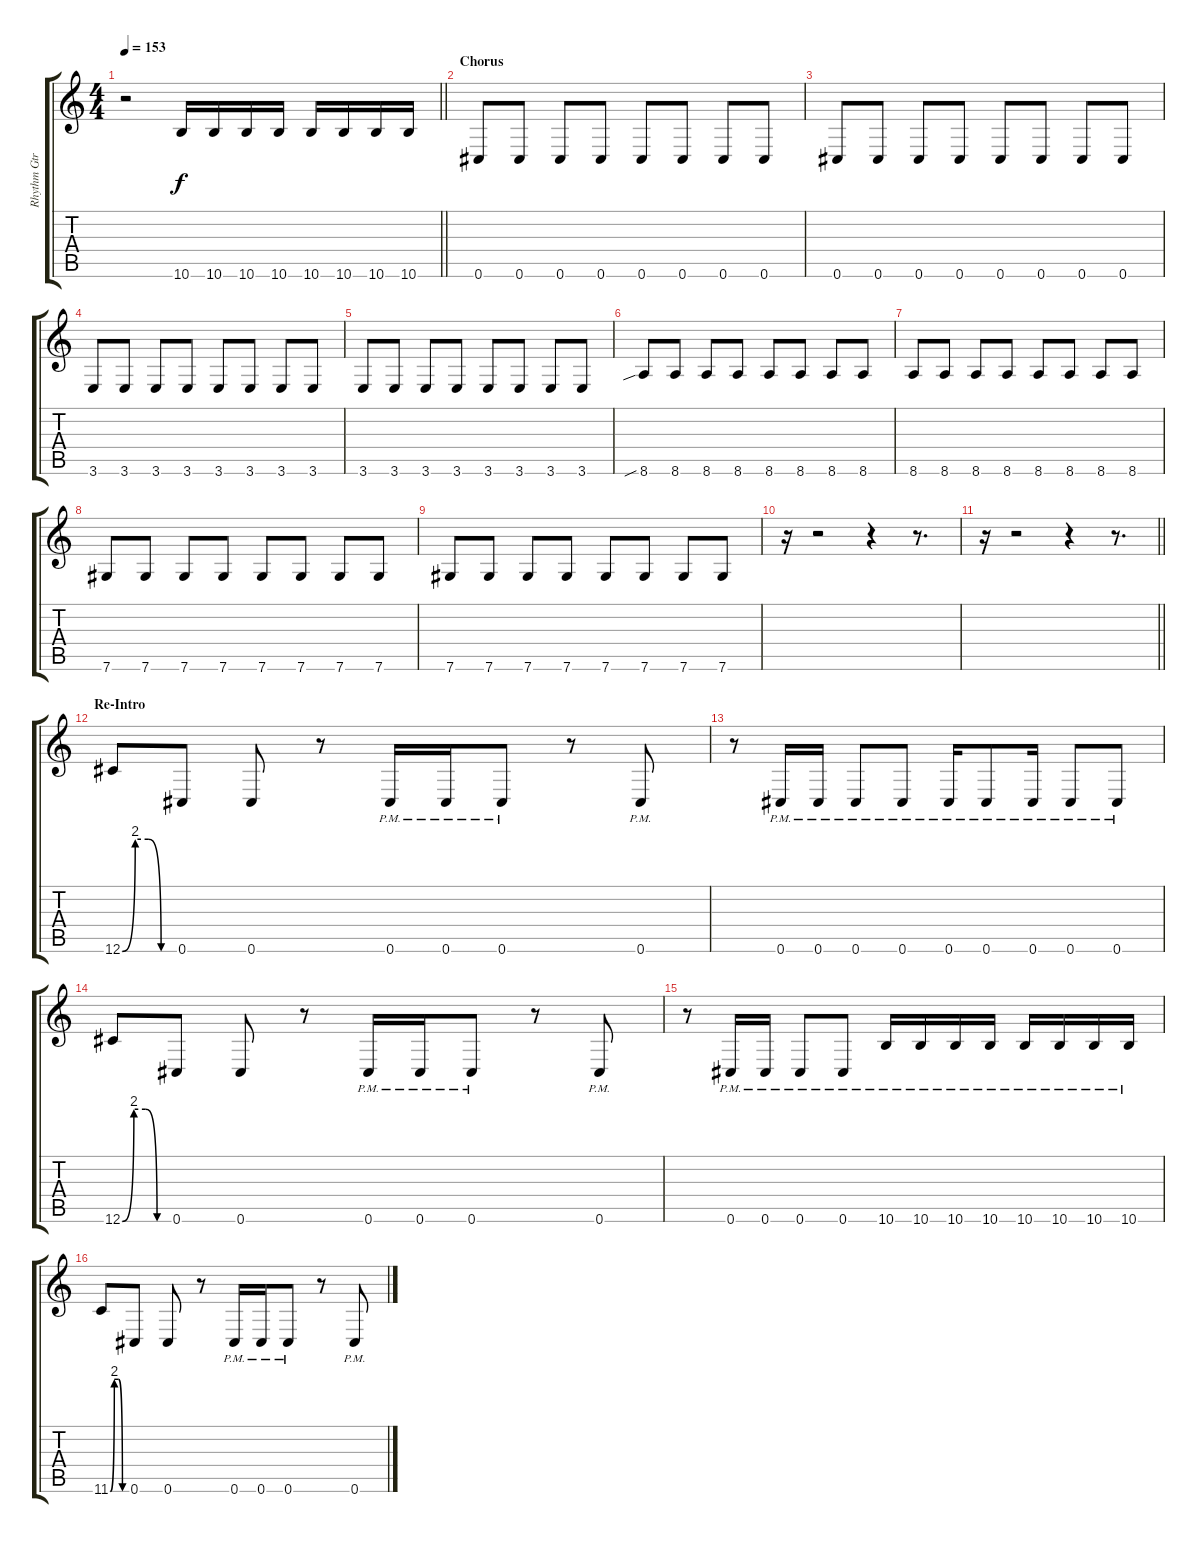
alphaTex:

\track ("Rhythm Gtr R" "Rhythm Gtr") {instrument overdrivenguitar}
\staff {score tabs}
\tuning (Eb4 Bb3 Gb3 Db3 Ab2 Db2) {hide}
\ts (4 4)
\tempo 153
\clef g2
\barLineRight lightlight
\ks c
r.2{dy f} 10.6.16 10.6.16 10.6.16 10.6.16 10.6.16 10.6.16 10.6.16 10.6.16 |
\section ("" "Chorus")
0.6.8 0.6.8 0.6.8 0.6.8 0.6.8 0.6.8 0.6.8 0.6.8 |
0.6.8 0.6.8 0.6.8 0.6.8 0.6.8 0.6.8 0.6.8 0.6.8 |
3.6.8 3.6.8 3.6.8 3.6.8 3.6.8 3.6.8 3.6.8 3.6.8 |
3.6.8 3.6.8 3.6.8 3.6.8 3.6.8 3.6.8 3.6.8 3.6.8 |
8.6{sib}.8 8.6.8 8.6.8 8.6.8 8.6.8 8.6.8 8.6.8 8.6.8 |
8.6.8 8.6.8 8.6.8 8.6.8 8.6.8 8.6.8 8.6.8 8.6.8 |
7.6.8 7.6.8 7.6.8 7.6.8 7.6.8 7.6.8 7.6.8 7.6.8 |
7.6.8 7.6.8 7.6.8 7.6.8 7.6.8 7.6.8 7.6.8 7.6.8 |
r.16 r.2 r.4 r.8{d} |
\barLineRight lightlight
r.16 r.2 r.4 r.8{d} |
\section ("" "Re-Intro")
12.6{be (custom 0 0 15 8 30 8 45 0 60 0)}.8 0.6.8 0.6.8 r.8 0.6{pm}.16 0.6{pm}.16 0.6{pm}.8 r.8 0.6{pm}.8 |
r.8 0.6{pm}.16 0.6{pm}.16 0.6{pm}.8 0.6{pm}.8 0.6{pm}.16 0.6{pm}.8 0.6{pm}.16 0.6{pm}.8 0.6{pm}.8 |
12.6{be (custom 0 0 15 8 30 8 45 0 60 0)}.8 0.6.8 0.6.8 r.8 0.6{pm}.16 0.6{pm}.16 0.6{pm}.8 r.8 0.6{pm}.8 |
r.8 0.6{pm}.16 0.6{pm}.16 0.6{pm}.8 0.6{pm}.8 10.6{pm}.16 10.6{pm}.16 10.6{pm}.16 10.6{pm}.16 10.6{pm}.16 10.6{pm}.16 10.6{pm}.16 10.6{pm}.16 |
11.6{be (custom 0 0 15 8 30 8 45 0 60 0)}.8 0.6.8 0.6.8 r.8 0.6{pm}.16 0.6{pm}.16 0.6{pm}.8 r.8 0.6{pm}.8
